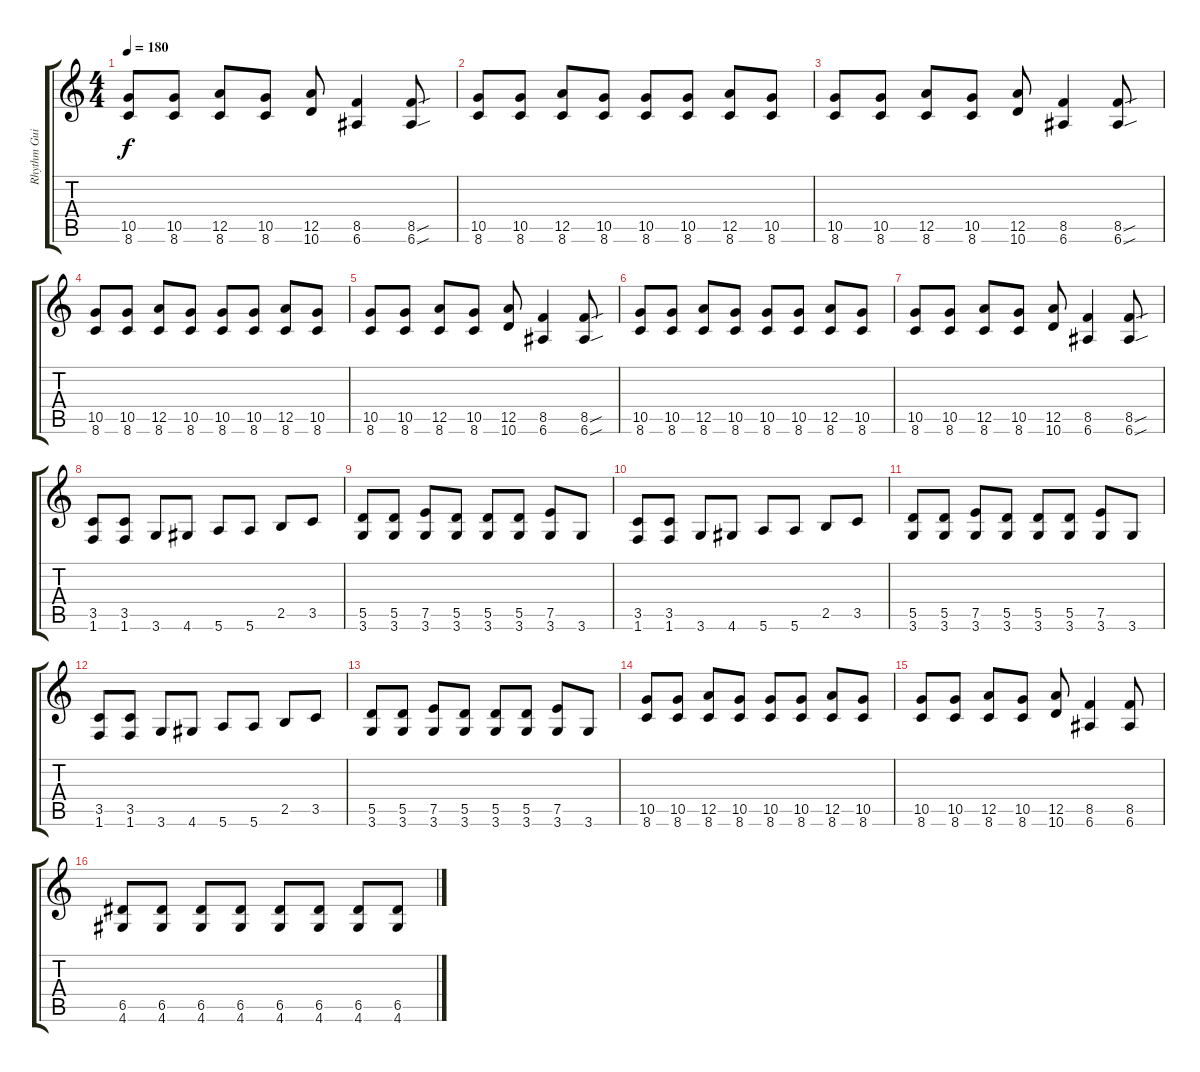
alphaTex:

\track ("Rhythm Guitar" "Rhythm Gui") {instrument distortionguitar}
\staff {score tabs}
\tuning (E4 B3 G3 D3 A2 E2) {hide}
\ts (4 4)
\tempo 180
\clef g2
\ks c
(10.5 8.6).8{dy f} (10.5 8.6).8 (12.5 8.6).8 (10.5 8.6).8 (12.5 10.6).8 (8.5 6.6).4 (8.5{sou} 6.6{sou}).8 |
(10.5 8.6).8 (10.5 8.6).8 (12.5 8.6).8 (10.5 8.6).8 (10.5 8.6).8 (10.5 8.6).8 (12.5 8.6).8 (10.5 8.6).8 |
(10.5 8.6).8 (10.5 8.6).8 (12.5 8.6).8 (10.5 8.6).8 (12.5 10.6).8 (8.5 6.6).4 (8.5{sou} 6.6{sou}).8 |
(10.5 8.6).8 (10.5 8.6).8 (12.5 8.6).8 (10.5 8.6).8 (10.5 8.6).8 (10.5 8.6).8 (12.5 8.6).8 (10.5 8.6).8 |
(10.5 8.6).8 (10.5 8.6).8 (12.5 8.6).8 (10.5 8.6).8 (12.5 10.6).8 (8.5 6.6).4 (8.5{sou} 6.6{sou}).8 |
(10.5 8.6).8 (10.5 8.6).8 (12.5 8.6).8 (10.5 8.6).8 (10.5 8.6).8 (10.5 8.6).8 (12.5 8.6).8 (10.5 8.6).8 |
(10.5 8.6).8 (10.5 8.6).8 (12.5 8.6).8 (10.5 8.6).8 (12.5 10.6).8 (8.5 6.6).4 (8.5{sou} 6.6{sou}).8 |
(3.5 1.6).8 (3.5 1.6).8 3.6.8 4.6.8 5.6.8 5.6.8 2.5.8 3.5.8 |
(5.5 3.6).8 (5.5 3.6).8 (7.5 3.6).8 (5.5 3.6).8 (5.5 3.6).8 (5.5 3.6).8 (7.5 3.6).8 3.6.8 |
(3.5 1.6).8 (3.5 1.6).8 3.6.8 4.6.8 5.6.8 5.6.8 2.5.8 3.5.8 |
(5.5 3.6).8 (5.5 3.6).8 (7.5 3.6).8 (5.5 3.6).8 (5.5 3.6).8 (5.5 3.6).8 (7.5 3.6).8 3.6.8 |
(3.5 1.6).8 (3.5 1.6).8 3.6.8 4.6.8 5.6.8 5.6.8 2.5.8 3.5.8 |
(5.5 3.6).8 (5.5 3.6).8 (7.5 3.6).8 (5.5 3.6).8 (5.5 3.6).8 (5.5 3.6).8 (7.5 3.6).8 3.6.8 |
(10.5 8.6).8 (10.5 8.6).8 (12.5 8.6).8 (10.5 8.6).8 (10.5 8.6).8 (10.5 8.6).8 (12.5 8.6).8 (10.5 8.6).8 |
(10.5 8.6).8 (10.5 8.6).8 (12.5 8.6).8 (10.5 8.6).8 (12.5 10.6).8 (8.5 6.6).4 (8.5 6.6).8 |
(6.5 4.6).8 (6.5 4.6).8 (6.5 4.6).8 (6.5 4.6).8 (6.5 4.6).8 (6.5 4.6).8 (6.5 4.6).8 (6.5 4.6).8
